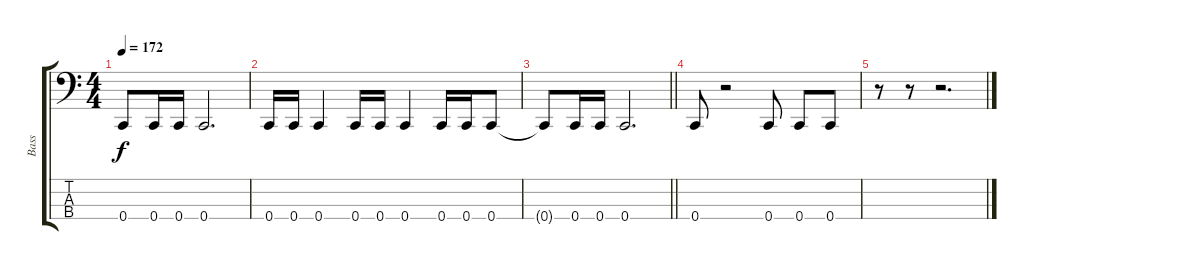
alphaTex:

\track ("Bass" "Bass") {instrument electricbasspick}
\staff {score tabs}
\tuning (F2 C2 G1 C1) {hide}
\ts (4 4)
\tempo 172
\clef f4
\ks c
0.4{t}.8{dy f} 0.4.16 0.4.16 0.4.2{d} |
0.4.16 0.4.16 0.4.4 0.4.16 0.4.16 0.4.4 0.4.16 0.4.16 0.4.8 |
\barLineRight lightlight
0.4{t}.8 0.4.16 0.4.16 0.4.2{d} |
\section ("" " ")
0.4.8 r.2 0.4.8 0.4.8 0.4.8 |
r.8 r.8 r.2{d}
